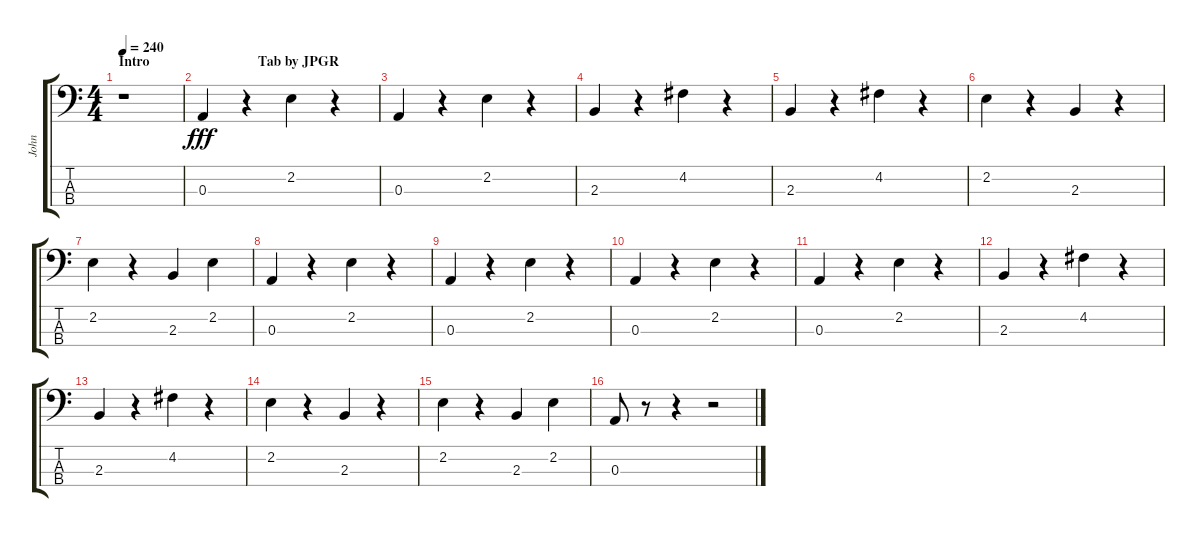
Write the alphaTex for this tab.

\track ("John" "John") {instrument electricbasspick}
\staff {score tabs}
\tuning (G2 D2 A1 E1) {hide}
\ts (4 4)
\section ("" "Intro                               Tab by JPGR")
\tempo 240
\clef f4
\ks c
r.1{dy fff instrument electricbasspick} |
0.3.4 r.4 2.2.4 r.4 |
0.3.4 r.4 2.2.4 r.4 |
2.3.4 r.4 4.2.4 r.4 |
2.3.4 r.4 4.2.4 r.4 |
2.2.4 r.4 2.3.4 r.4 |
2.2.4 r.4 2.3.4 2.2.4 |
0.3.4 r.4 2.2.4 r.4 |
0.3.4 r.4 2.2.4 r.4 |
0.3.4 r.4 2.2.4 r.4 |
0.3.4 r.4 2.2.4 r.4 |
2.3.4 r.4 4.2.4 r.4 |
2.3.4 r.4 4.2.4 r.4 |
2.2.4 r.4 2.3.4 r.4 |
2.2.4 r.4 2.3.4 2.2.4 |
0.3.8 r.8 r.4 r.2
